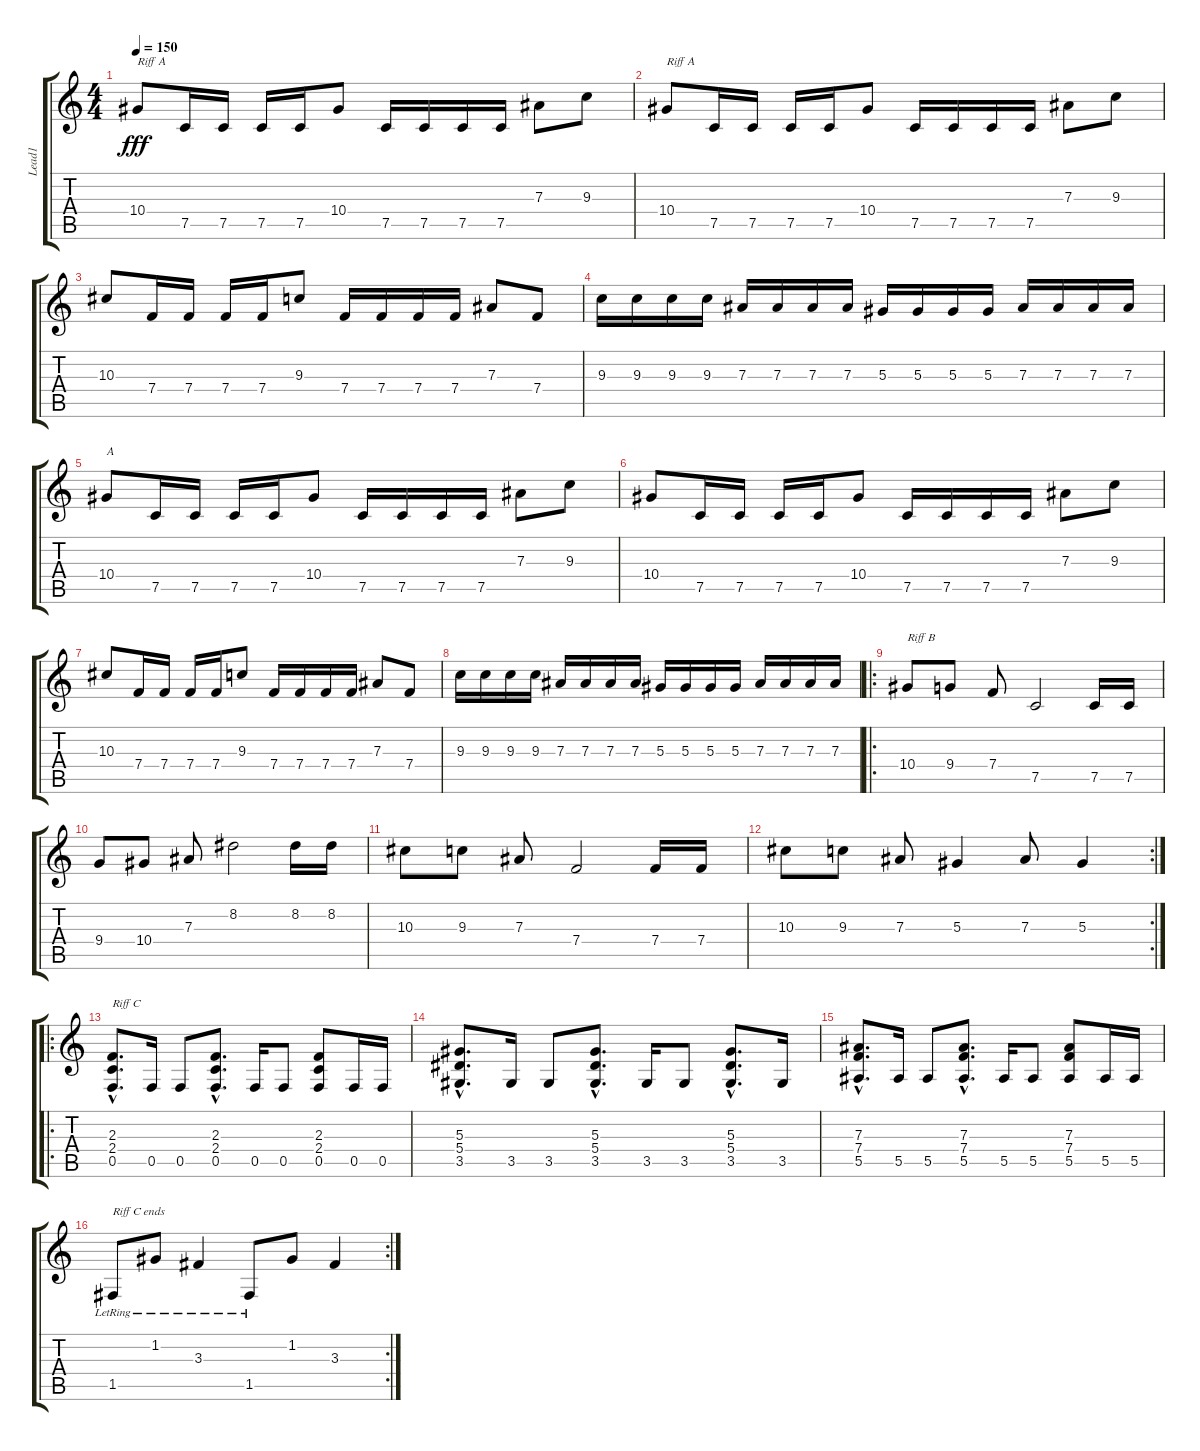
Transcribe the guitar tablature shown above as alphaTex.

\track ("Lead1" "Lead1") {instrument distortionguitar}
\staff {score tabs}
\tuning (C4 G3 Eb3 Bb2 F2 C2) {hide}
\ts (4 4)
\tempo 150
\clef g2
\ks c
10.4.8{txt "Riff A" dy fff instrument distortionguitar} 7.5.16 7.5.16 7.5.16 7.5.16 10.4.8 7.5.16 7.5.16 7.5.16 7.5.16 7.3.8 9.3.8 |
10.4.8{txt "Riff A"} 7.5.16 7.5.16 7.5.16 7.5.16 10.4.8 7.5.16 7.5.16 7.5.16 7.5.16 7.3.8 9.3.8 |
10.3.8 7.4.16 7.4.16 7.4.16 7.4.16 9.3.8 7.4.16 7.4.16 7.4.16 7.4.16 7.3.8 7.4.8 |
9.3.16 9.3.16 9.3.16 9.3.16 7.3.16 7.3.16 7.3.16 7.3.16 5.3.16 5.3.16 5.3.16 5.3.16 7.3.16 7.3.16 7.3.16 7.3.16 |
10.4.8{txt "A"} 7.5.16 7.5.16 7.5.16 7.5.16 10.4.8 7.5.16 7.5.16 7.5.16 7.5.16 7.3.8 9.3.8 |
10.4.8 7.5.16 7.5.16 7.5.16 7.5.16 10.4.8 7.5.16 7.5.16 7.5.16 7.5.16 7.3.8 9.3.8 |
10.3.8 7.4.16 7.4.16 7.4.16 7.4.16 9.3.8 7.4.16 7.4.16 7.4.16 7.4.16 7.3.8 7.4.8 |
9.3.16 9.3.16 9.3.16 9.3.16 7.3.16 7.3.16 7.3.16 7.3.16 5.3.16 5.3.16 5.3.16 5.3.16 7.3.16 7.3.16 7.3.16 7.3.16 |
\ro
10.4.8{txt "Riff B"} 9.4.8 7.4.8 7.5.2 7.5.16 7.5.16 |
9.4.8 10.4.8 7.3.8 8.2.2 8.2.16 8.2.16 |
10.3.8 9.3.8 7.3.8 7.4.2 7.4.16 7.4.16 |
\rc 2
10.3.8 9.3.8 7.3.8 5.3.4 7.3.8 5.3.4 |
\ro
(2.3{hac} 2.4{hac} 0.5{hac}).8{d txt "Riff C"} 0.5.16 0.5.8 (2.3{hac} 2.4{hac} 0.5{hac}).8{d} 0.5.16 0.5.8 (2.3 2.4 0.5).8 0.5.16 0.5.16 |
(5.3{hac} 5.4{hac} 3.5{hac}).8{d} 3.5.16 3.5.8 (5.3{hac} 5.4{hac} 3.5{hac}).8{d} 3.5.16 3.5.8 (5.3{hac} 5.4{hac} 3.5{hac}).8{d} 3.5.16 |
(7.3{hac} 7.4{hac} 5.5{hac}).8{d} 5.5.16 5.5.8 (7.3{hac} 7.4{hac} 5.5{hac}).8{d} 5.5.16 5.5.8 (7.3 7.4 5.5).8 5.5.16 5.5.16 |
\rc 2
1.5{lr}.8{txt "Riff C ends"} 1.2{lr}.8 3.3{lr}.4 1.5{lr}.8 1.2.8 3.3.4
